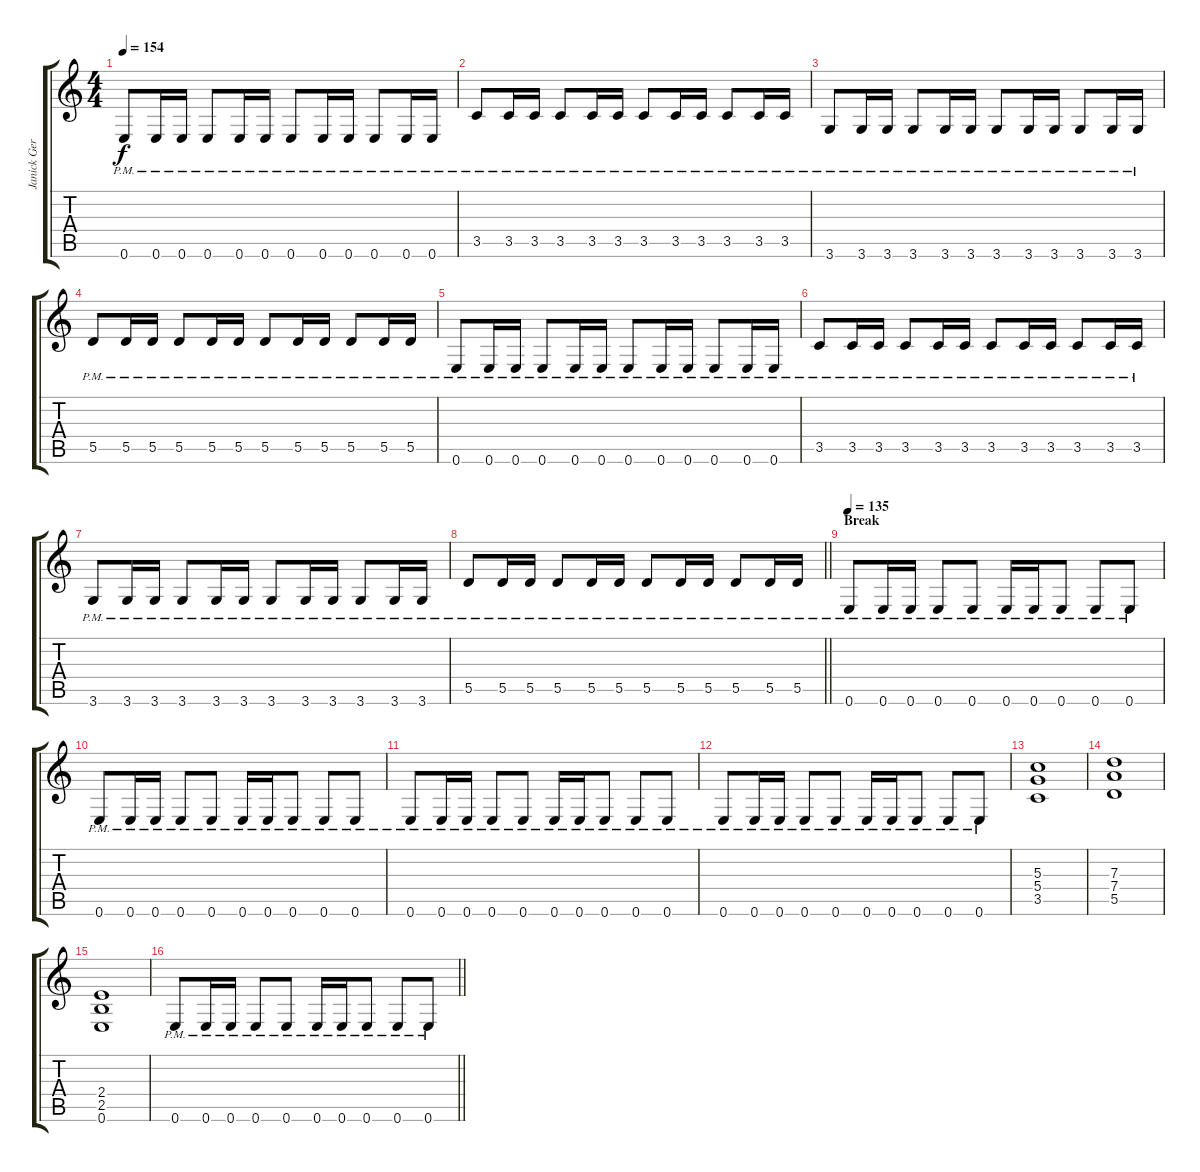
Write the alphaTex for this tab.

\track ("Janick Gers" "Janick Ger") {instrument distortionguitar}
\staff {score tabs}
\tuning (E4 B3 G3 D3 A2 E2) {hide}
\ts (4 4)
\tempo 154
\clef g2
\ks c
0.6{pm}.8{dy f} 0.6{pm}.16 0.6{pm}.16 0.6{pm}.8 0.6{pm}.16 0.6{pm}.16 0.6{pm}.8 0.6{pm}.16 0.6{pm}.16 0.6{pm}.8 0.6{pm}.16 0.6{pm}.16 |
3.5{pm}.8 3.5{pm}.16 3.5{pm}.16 3.5{pm}.8 3.5{pm}.16 3.5{pm}.16 3.5{pm}.8 3.5{pm}.16 3.5{pm}.16 3.5{pm}.8 3.5{pm}.16 3.5{pm}.16 |
3.6{pm}.8 3.6{pm}.16 3.6{pm}.16 3.6{pm}.8 3.6{pm}.16 3.6{pm}.16 3.6{pm}.8 3.6{pm}.16 3.6{pm}.16 3.6{pm}.8 3.6{pm}.16 3.6{pm}.16 |
5.5{pm}.8 5.5{pm}.16 5.5{pm}.16 5.5{pm}.8 5.5{pm}.16 5.5{pm}.16 5.5{pm}.8 5.5{pm}.16 5.5{pm}.16 5.5{pm}.8 5.5{pm}.16 5.5{pm}.16 |
0.6{pm}.8 0.6{pm}.16 0.6{pm}.16 0.6{pm}.8 0.6{pm}.16 0.6{pm}.16 0.6{pm}.8 0.6{pm}.16 0.6{pm}.16 0.6{pm}.8 0.6{pm}.16 0.6{pm}.16 |
3.5{pm}.8 3.5{pm}.16 3.5{pm}.16 3.5{pm}.8 3.5{pm}.16 3.5{pm}.16 3.5{pm}.8 3.5{pm}.16 3.5{pm}.16 3.5{pm}.8 3.5{pm}.16 3.5{pm}.16 |
3.6{pm}.8 3.6{pm}.16 3.6{pm}.16 3.6{pm}.8 3.6{pm}.16 3.6{pm}.16 3.6{pm}.8 3.6{pm}.16 3.6{pm}.16 3.6{pm}.8 3.6{pm}.16 3.6{pm}.16 |
\barLineRight lightlight
5.5{pm}.8 5.5{pm}.16 5.5{pm}.16 5.5{pm}.8 5.5{pm}.16 5.5{pm}.16 5.5{pm}.8 5.5{pm}.16 5.5{pm}.16 5.5{pm}.8 5.5{pm}.16 5.5{pm}.16 |
\section ("" "Break")
\tempo 135
0.6{pm}.8{volume 10} 0.6{pm}.16 0.6{pm}.16 0.6{pm}.8 0.6{pm}.8 0.6{pm}.16 0.6{pm}.16 0.6{pm}.8 0.6{pm}.8 0.6{pm}.8 |
0.6{pm}.8 0.6{pm}.16 0.6{pm}.16 0.6{pm}.8 0.6{pm}.8 0.6{pm}.16 0.6{pm}.16 0.6{pm}.8 0.6{pm}.8 0.6{pm}.8 |
0.6{pm}.8 0.6{pm}.16 0.6{pm}.16 0.6{pm}.8 0.6{pm}.8 0.6{pm}.16 0.6{pm}.16 0.6{pm}.8 0.6{pm}.8 0.6{pm}.8 |
0.6{pm}.8 0.6{pm}.16 0.6{pm}.16 0.6{pm}.8 0.6{pm}.8 0.6{pm}.16 0.6{pm}.16 0.6{pm}.8 0.6{pm}.8 0.6{pm}.8 |
(5.3 5.4 3.5).1 |
(7.3 7.4 5.5).1 |
(2.4 2.5 0.6).1 |
\barLineRight lightlight
0.6{pm}.8 0.6{pm}.16 0.6{pm}.16 0.6{pm}.8 0.6{pm}.8 0.6{pm}.16 0.6{pm}.16 0.6{pm}.8 0.6{pm}.8 0.6{pm}.8
